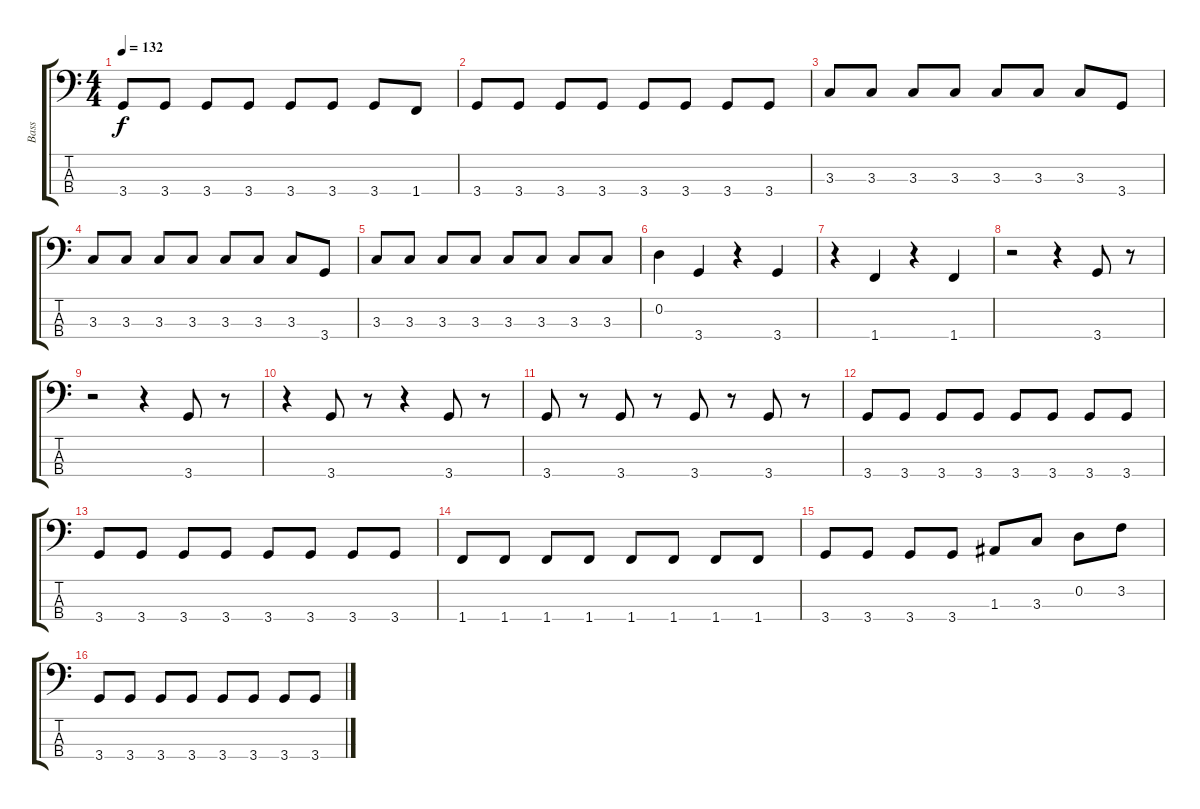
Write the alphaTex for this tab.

\track ("Bass" "Bass") {instrument electricbasspick}
\staff {score tabs}
\tuning (G2 D2 A1 E1) {hide}
\ts (4 4)
\tempo 132
\clef f4
\ks c
3.4.8{dy f} 3.4.8 3.4.8 3.4.8 3.4.8 3.4.8 3.4.8 1.4.8 |
3.4.8 3.4.8 3.4.8 3.4.8 3.4.8 3.4.8 3.4.8 3.4.8 |
3.3.8 3.3.8 3.3.8 3.3.8 3.3.8 3.3.8 3.3.8 3.4.8 |
3.3.8 3.3.8 3.3.8 3.3.8 3.3.8 3.3.8 3.3.8 3.4.8 |
3.3.8 3.3.8 3.3.8 3.3.8 3.3.8 3.3.8 3.3.8 3.3.8 |
0.2.4 3.4.4 r.4 3.4.4 |
r.4 1.4.4 r.4 1.4.4 |
r.2 r.4 3.4.8 r.8 |
r.2 r.4 3.4.8 r.8 |
r.4 3.4.8 r.8 r.4 3.4.8 r.8 |
3.4.8 r.8 3.4.8 r.8 3.4.8 r.8 3.4.8 r.8 |
3.4.8 3.4.8 3.4.8 3.4.8 3.4.8 3.4.8 3.4.8 3.4.8 |
3.4.8 3.4.8 3.4.8 3.4.8 3.4.8 3.4.8 3.4.8 3.4.8 |
1.4.8 1.4.8 1.4.8 1.4.8 1.4.8 1.4.8 1.4.8 1.4.8 |
3.4.8 3.4.8 3.4.8 3.4.8 1.3.8 3.3.8 0.2.8 3.2.8 |
3.4.8 3.4.8 3.4.8 3.4.8 3.4.8 3.4.8 3.4.8 3.4.8
